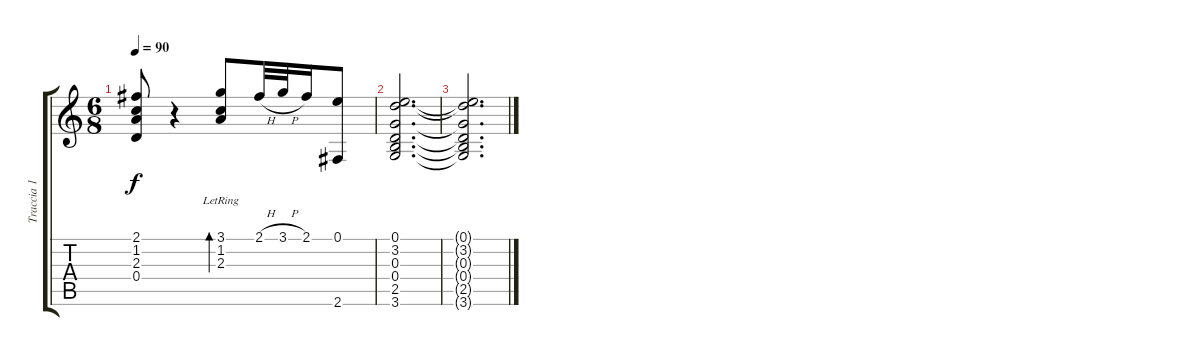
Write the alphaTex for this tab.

\track ("Traccia 1" "Traccia 1") {instrument acousticguitarsteel}
\staff {score tabs}
\tuning (E4 B3 G3 D3 A2 E2) {hide}
\ts (6 8)
\tempo 90
\clef g2
\ks c
(2.1 1.2 2.3 0.4).8{dy f} r.4 (3.1 1.2{lr} 2.3{lr}).8{bd 240} 2.1{h}.32 3.1{h}.32 2.1.16 (0.1 2.6).8 |
(0.1 3.2 0.3 0.4 2.5 3.6).2{d volume 1} |
(0.1{t} 3.2{t} 0.3{t} 0.4{t} 2.5{t} 3.6{t}).2{d}
